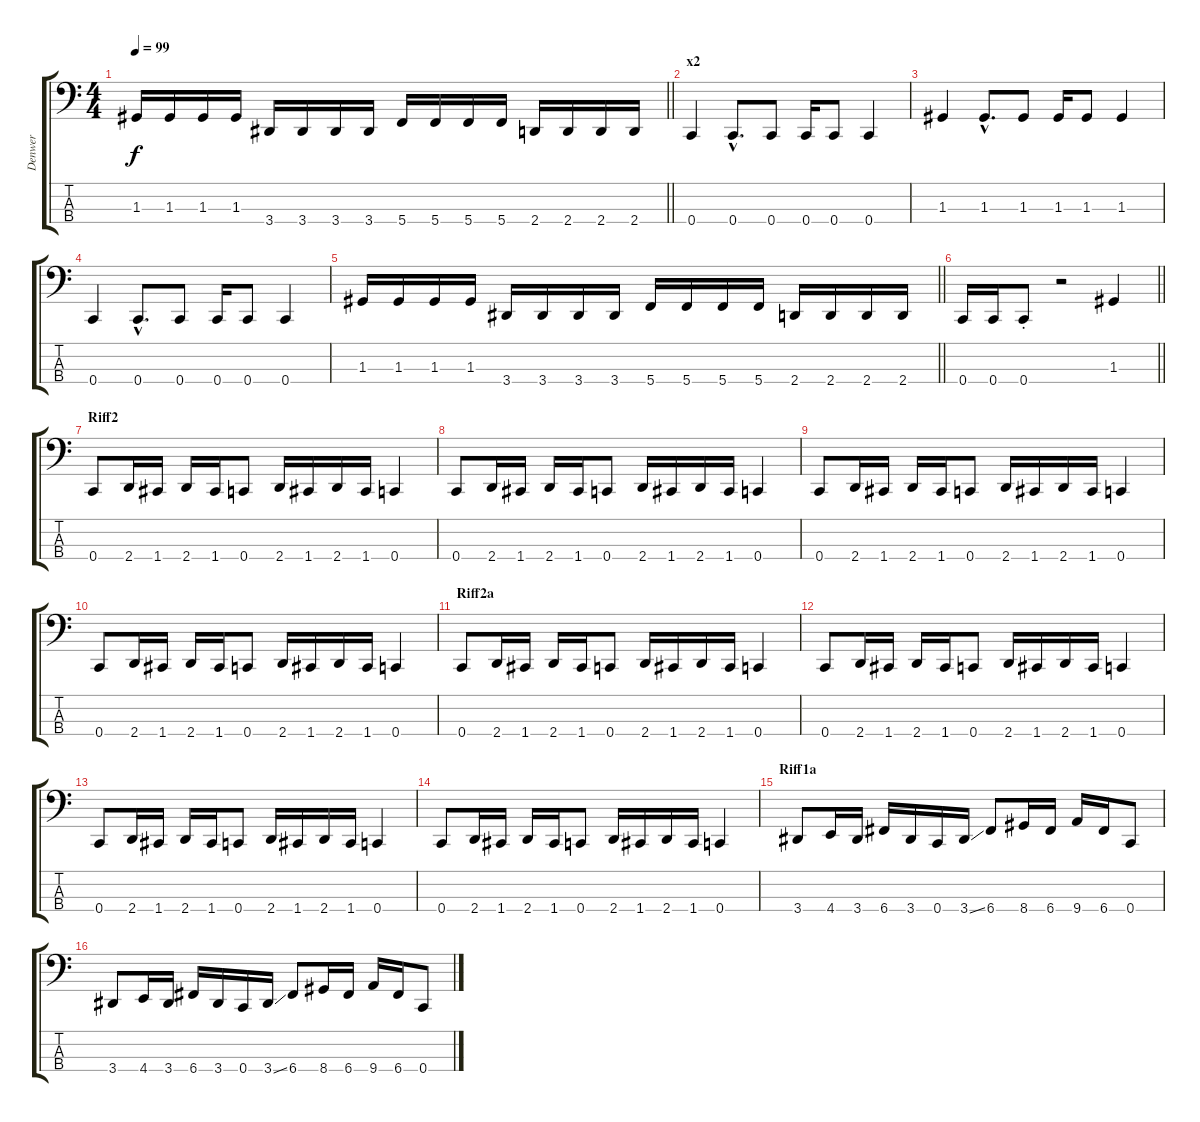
\track ("Denwer" "Denwer") {instrument electricbassfinger}
\staff {score tabs}
\tuning (F2 C2 G1 C1) {hide}
\ts (4 4)
\tempo 99
\clef f4
\barLineRight lightlight
\ks c
1.3.16{dy f} 1.3.16 1.3.16 1.3.16 3.4.16 3.4.16 3.4.16 3.4.16 5.4.16 5.4.16 5.4.16 5.4.16 2.4.16 2.4.16 2.4.16 2.4.16 |
\section ("" "x2")
0.4.4 0.4{hac}.8{d} 0.4.8 0.4.16 0.4.8 0.4.4 |
1.3.4 1.3{hac}.8{d} 1.3.8 1.3.16 1.3.8 1.3.4 |
0.4.4 0.4{hac}.8{d} 0.4.8 0.4.16 0.4.8 0.4.4 |
\barLineRight lightlight
1.3.16 1.3.16 1.3.16 1.3.16 3.4.16 3.4.16 3.4.16 3.4.16 5.4.16 5.4.16 5.4.16 5.4.16 2.4.16 2.4.16 2.4.16 2.4.16 |
\barLineRight lightlight
0.4.16 0.4.16 0.4{st}.8 r.2 1.3.4 |
\section ("" "Riff2")
0.4.8 2.4.16 1.4.16 2.4.16 1.4.16 0.4.8 2.4.16 1.4.16 2.4.16 1.4.16 0.4.4 |
0.4.8 2.4.16 1.4.16 2.4.16 1.4.16 0.4.8 2.4.16 1.4.16 2.4.16 1.4.16 0.4.4 |
0.4.8 2.4.16 1.4.16 2.4.16 1.4.16 0.4.8 2.4.16 1.4.16 2.4.16 1.4.16 0.4.4 |
0.4.8 2.4.16 1.4.16 2.4.16 1.4.16 0.4.8 2.4.16 1.4.16 2.4.16 1.4.16 0.4.4 |
\section ("" "Riff2a")
0.4.8 2.4.16 1.4.16 2.4.16 1.4.16 0.4.8 2.4.16 1.4.16 2.4.16 1.4.16 0.4.4 |
0.4.8 2.4.16 1.4.16 2.4.16 1.4.16 0.4.8 2.4.16 1.4.16 2.4.16 1.4.16 0.4.4 |
0.4.8 2.4.16 1.4.16 2.4.16 1.4.16 0.4.8 2.4.16 1.4.16 2.4.16 1.4.16 0.4.4 |
0.4.8 2.4.16 1.4.16 2.4.16 1.4.16 0.4.8 2.4.16 1.4.16 2.4.16 1.4.16 0.4.4 |
\section ("" "Riff1a")
3.4.8 4.4.16 3.4.16 6.4.16 3.4.16 0.4.16 3.4{ss}.16 6.4.8 8.4.16 6.4.16 9.4.16 6.4.16 0.4.8 |
3.4.8 4.4.16 3.4.16 6.4.16 3.4.16 0.4.16 3.4{ss}.16 6.4.8 8.4.16 6.4.16 9.4.16 6.4.16 0.4.8
